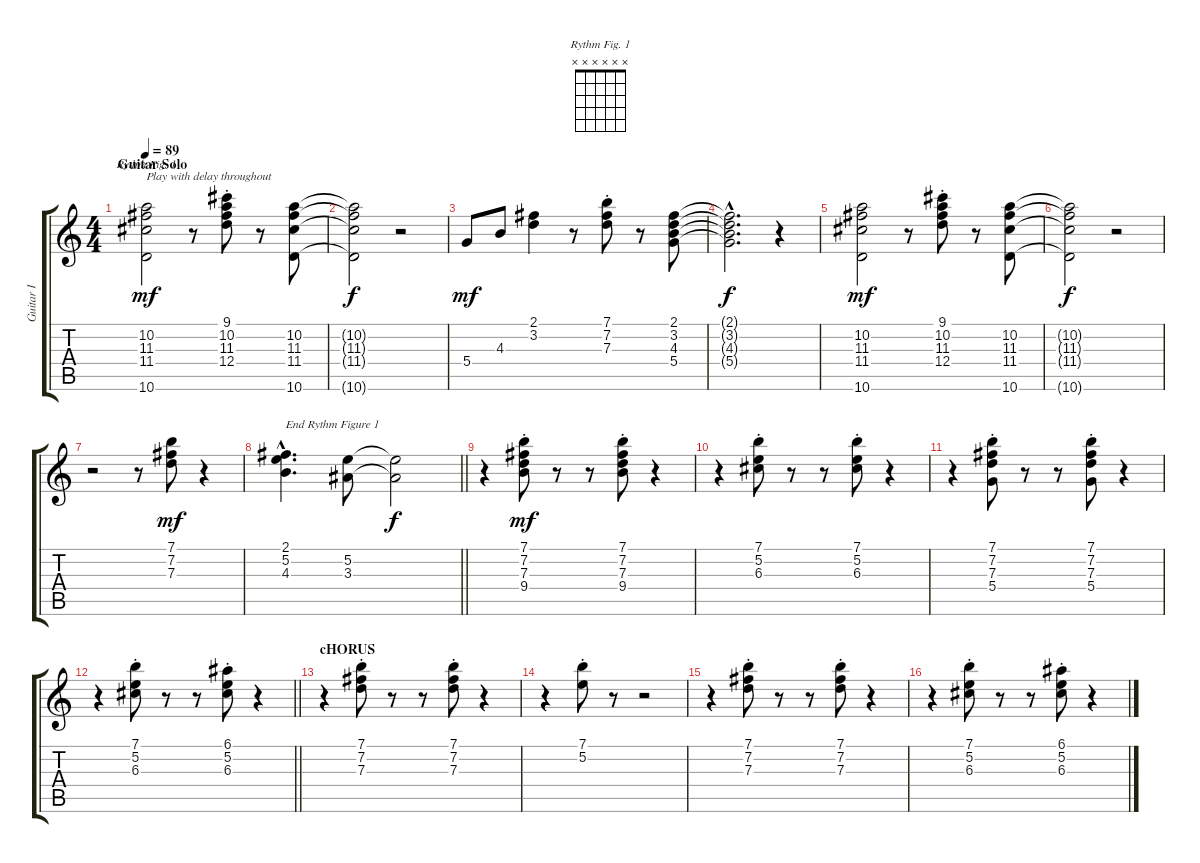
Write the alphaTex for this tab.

\track ("Guitar I" "Guitar I") {instrument electricguitarclean}
\staff {score tabs}
\tuning (E4 B3 G3 D3 A2 E2) {hide}
\chord ("Rythm Fig. 1" x x x x x x)
\ts (4 4)
\section ("" "Guitar Solo")
\tempo 89
\clef g2
\ks c
(10.2 11.3 11.4 10.6).2{ch "Rythm Fig. 1" txt "Play with delay throughout" dy mf} r.8 (9.1{st} 10.2{st} 11.3{st} 12.4{st}).8 r.8 (10.2 11.3 11.4 10.6).8 |
(10.2{t} 11.3{t} 11.4{t} 10.6{t}).2{dy f} r.2 |
5.4.8{dy mf} 4.3.8 (2.1 3.2).4 r.8 (7.1{st} 7.2{st} 7.3{st}).8 r.8 (2.1 3.2 4.3 5.4).8 |
(2.1{hac t} 3.2{hac t} 4.3{hac t} 5.4{hac t}).2{d dy f} r.4 |
(10.2 11.3 11.4 10.6).2{dy mf} r.8 (9.1{st} 10.2{st} 11.3{st} 12.4{st}).8 r.8 (10.2 11.3 11.4 10.6).8 |
(10.2{t} 11.3{t} 11.4{t} 10.6{t}).2{dy f} r.2 |
r.2 r.8 (7.1 7.2 7.3).8{dy mf} r.4 |
\barLineRight lightlight
(2.1{hac} 5.2{hac} 4.3{hac}).4{d txt "End Rythm Figure 1"} (5.2 3.3).8 (5.2{t} 3.3{t}).2{dy f} |
r.4 (7.1{st} 7.2{st} 7.3{st} 9.4{st}).8{dy mf} r.8 r.8 (7.1{st} 7.2{st} 7.3{st} 9.4{st}).8 r.4 |
r.4 (7.1{st} 5.2{st} 6.3{st}).8 r.8 r.8 (7.1{st} 5.2{st} 6.3{st}).8 r.4 |
r.4 (7.1{st} 7.2{st} 7.3{st} 5.4{st}).8 r.8 r.8 (7.1{st} 7.2{st} 7.3{st} 5.4{st}).8 r.4 |
\barLineRight lightlight
r.4 (7.1{st} 5.2{st} 6.3{st}).8 r.8 r.8 (6.1{st} 5.2{st} 6.3{st}).8 r.4 |
\section ("" "cHORUS")
r.4 (7.1{st} 7.2{st} 7.3{st}).8 r.8 r.8 (7.1{st} 7.2{st} 7.3{st}).8 r.4 |
r.4 (7.1{st} 5.2{st}).8 r.8 r.2 |
r.4 (7.1{st} 7.2{st} 7.3{st}).8 r.8 r.8 (7.1{st} 7.2{st} 7.3{st}).8 r.4 |
r.4 (7.1{st} 5.2{st} 6.3{st}).8 r.8 r.8 (6.1{st} 5.2{st} 6.3{st}).8 r.4
